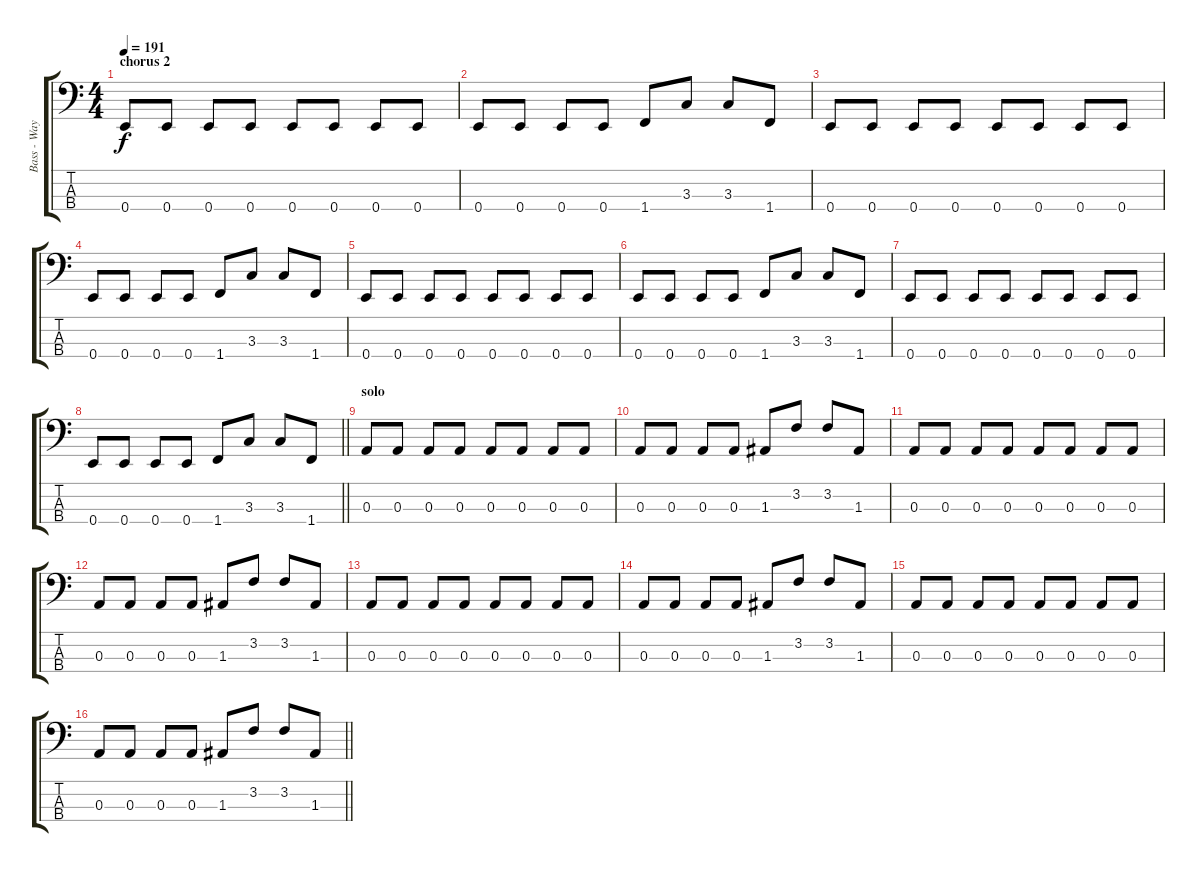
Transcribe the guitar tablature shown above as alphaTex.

\track ("Bass - Wayne Tyas" "Bass - Way") {instrument electricbasspick}
\staff {score tabs}
\tuning (G2 D2 A1 E1) {hide}
\ts (4 4)
\section ("" "chorus 2")
\tempo 191
\clef f4
\ks c
0.4.8{dy f} 0.4.8 0.4.8 0.4.8 0.4.8 0.4.8 0.4.8 0.4.8 |
0.4.8 0.4.8 0.4.8 0.4.8 1.4.8 3.3.8 3.3.8 1.4.8 |
0.4.8 0.4.8 0.4.8 0.4.8 0.4.8 0.4.8 0.4.8 0.4.8 |
0.4.8 0.4.8 0.4.8 0.4.8 1.4.8 3.3.8 3.3.8 1.4.8 |
0.4.8 0.4.8 0.4.8 0.4.8 0.4.8 0.4.8 0.4.8 0.4.8 |
0.4.8 0.4.8 0.4.8 0.4.8 1.4.8 3.3.8 3.3.8 1.4.8 |
0.4.8 0.4.8 0.4.8 0.4.8 0.4.8 0.4.8 0.4.8 0.4.8 |
\barLineRight lightlight
0.4.8 0.4.8 0.4.8 0.4.8 1.4.8 3.3.8 3.3.8 1.4.8 |
\section ("" "solo")
0.3.8 0.3.8 0.3.8 0.3.8 0.3.8 0.3.8 0.3.8 0.3.8 |
0.3.8 0.3.8 0.3.8 0.3.8 1.3.8 3.2.8 3.2.8 1.3.8 |
0.3.8 0.3.8 0.3.8 0.3.8 0.3.8 0.3.8 0.3.8 0.3.8 |
0.3.8 0.3.8 0.3.8 0.3.8 1.3.8 3.2.8 3.2.8 1.3.8 |
0.3.8 0.3.8 0.3.8 0.3.8 0.3.8 0.3.8 0.3.8 0.3.8 |
0.3.8 0.3.8 0.3.8 0.3.8 1.3.8 3.2.8 3.2.8 1.3.8 |
0.3.8 0.3.8 0.3.8 0.3.8 0.3.8 0.3.8 0.3.8 0.3.8 |
\barLineRight lightlight
0.3.8 0.3.8 0.3.8 0.3.8 1.3.8 3.2.8 3.2.8 1.3.8
